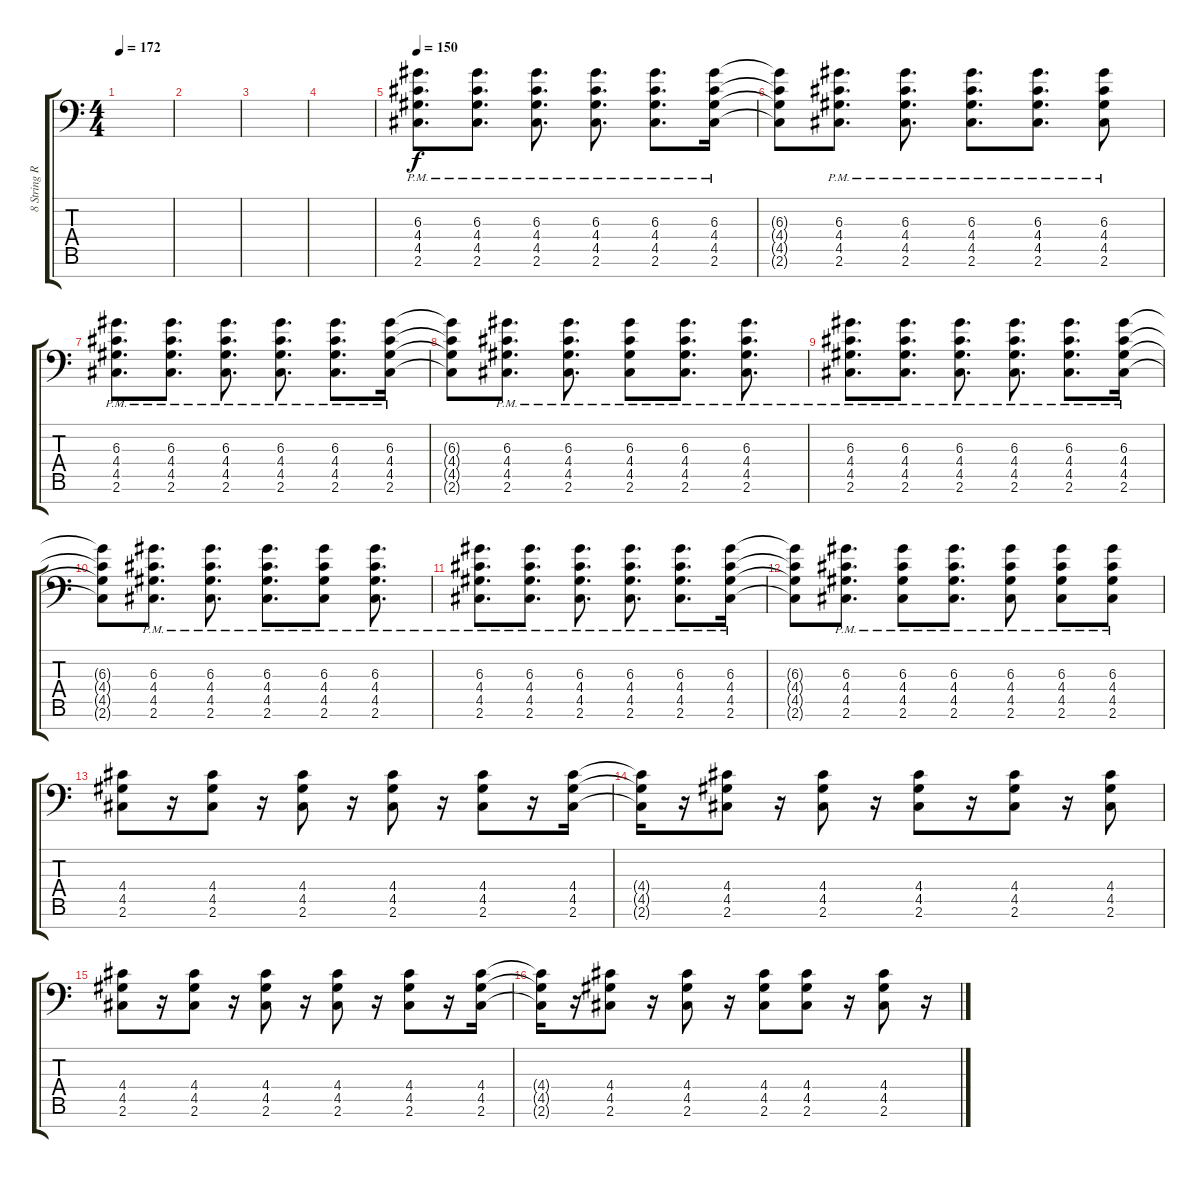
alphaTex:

\track ("8 String Rhythm L" "8 String R") {instrument distortionguitar}
\staff {score tabs}
\tuning (B3 G3 D3 A2 E2 B1 Gb1) {hide}
\ts (4 4)
\tempo 172
\clef f4
\ks c
|
|
|
|
\tempo 150
(6.3{pm} 4.4{pm} 4.5{pm} 2.6{pm}).8{d} (6.3{pm} 4.4{pm} 4.5{pm} 2.6{pm}).8{d} (6.3{pm} 4.4{pm} 4.5{pm} 2.6{pm}).8{d} (6.3{pm} 4.4{pm} 4.5{pm} 2.6{pm}).8{d} (6.3{pm} 4.4{pm} 4.5{pm} 2.6{pm}).8{d} (6.3{pm} 4.4{pm} 4.5{pm} 2.6{pm}).16 |
(6.3{t} 4.4{t} 4.5{t} 2.6{t}).8 (6.3{pm} 4.4{pm} 4.5{pm} 2.6{pm}).8{d} (6.3{pm} 4.4{pm} 4.5{pm} 2.6{pm}).8{d} (6.3{pm} 4.4{pm} 4.5{pm} 2.6{pm}).8{d} (6.3{pm} 4.4{pm} 4.5{pm} 2.6{pm}).8{d} (6.3{pm} 4.4{pm} 4.5{pm} 2.6{pm}).8 |
(6.3{pm} 4.4{pm} 4.5{pm} 2.6{pm}).8{d} (6.3{pm} 4.4{pm} 4.5{pm} 2.6{pm}).8{d} (6.3{pm} 4.4{pm} 4.5{pm} 2.6{pm}).8{d} (6.3{pm} 4.4{pm} 4.5{pm} 2.6{pm}).8{d} (6.3{pm} 4.4{pm} 4.5{pm} 2.6{pm}).8{d} (6.3{pm} 4.4{pm} 4.5{pm} 2.6{pm}).16 |
(6.3{t} 4.4{t} 4.5{t} 2.6{t}).8 (6.3{pm} 4.4{pm} 4.5{pm} 2.6{pm}).8{d} (6.3{pm} 4.4{pm} 4.5{pm} 2.6{pm}).8{d} (6.3{pm} 4.4{pm} 4.5{pm} 2.6{pm}).8 (6.3{pm} 4.4{pm} 4.5{pm} 2.6{pm}).8{d} (6.3{pm} 4.4{pm} 4.5{pm} 2.6{pm}).8{d} |
(6.3{pm} 4.4{pm} 4.5{pm} 2.6{pm}).8{d} (6.3{pm} 4.4{pm} 4.5{pm} 2.6{pm}).8{d} (6.3{pm} 4.4{pm} 4.5{pm} 2.6{pm}).8{d} (6.3{pm} 4.4{pm} 4.5{pm} 2.6{pm}).8{d} (6.3{pm} 4.4{pm} 4.5{pm} 2.6{pm}).8{d} (6.3{pm} 4.4{pm} 4.5{pm} 2.6{pm}).16 |
(6.3{t} 4.4{t} 4.5{t} 2.6{t}).8 (6.3{pm} 4.4{pm} 4.5{pm} 2.6{pm}).8{d} (6.3{pm} 4.4{pm} 4.5{pm} 2.6{pm}).8{d} (6.3{pm} 4.4{pm} 4.5{pm} 2.6{pm}).8{d} (6.3{pm} 4.4{pm} 4.5{pm} 2.6{pm}).8 (6.3{pm} 4.4{pm} 4.5{pm} 2.6{pm}).8{d} |
(6.3{pm} 4.4{pm} 4.5{pm} 2.6{pm}).8{d} (6.3{pm} 4.4{pm} 4.5{pm} 2.6{pm}).8{d} (6.3{pm} 4.4{pm} 4.5{pm} 2.6{pm}).8{d} (6.3{pm} 4.4{pm} 4.5{pm} 2.6{pm}).8{d} (6.3{pm} 4.4{pm} 4.5{pm} 2.6{pm}).8{d} (6.3{pm} 4.4{pm} 4.5{pm} 2.6{pm}).16 |
(6.3{t} 4.4{t} 4.5{t} 2.6{t}).8 (6.3{pm} 4.4{pm} 4.5{pm} 2.6{pm}).8{d} (6.3{pm} 4.4{pm} 4.5{pm} 2.6{pm}).8 (6.3{pm} 4.4{pm} 4.5{pm} 2.6{pm}).8{d} (6.3{pm} 4.4{pm} 4.5{pm} 2.6{pm}).8 (6.3{pm} 4.4{pm} 4.5{pm} 2.6{pm}).8 (6.3{pm} 4.4{pm} 4.5{pm} 2.6{pm}).8 |
(4.4 4.5 2.6).8 r.16 (4.4 4.5 2.6).8 r.16 (4.4 4.5 2.6).8 r.16 (4.4 4.5 2.6).8 r.16 (4.4 4.5 2.6).8 r.16 (4.4 4.5 2.6).16 |
(4.4{t} 4.5{t} 2.6{t}).16 r.16 (4.4 4.5 2.6).8 r.16 (4.4 4.5 2.6).8 r.16 (4.4 4.5 2.6).8 r.16 (4.4 4.5 2.6).8 r.16 (4.4 4.5 2.6).8 |
(4.4 4.5 2.6).8 r.16 (4.4 4.5 2.6).8 r.16 (4.4 4.5 2.6).8 r.16 (4.4 4.5 2.6).8 r.16 (4.4 4.5 2.6).8 r.16 (4.4 4.5 2.6).16 |
(4.4{t} 4.5{t} 2.6{t}).16 r.16 (4.4 4.5 2.6).8 r.16 (4.4 4.5 2.6).8 r.16 (4.4 4.5 2.6).8 (4.4 4.5 2.6).8 r.16 (4.4 4.5 2.6).8 r.16
